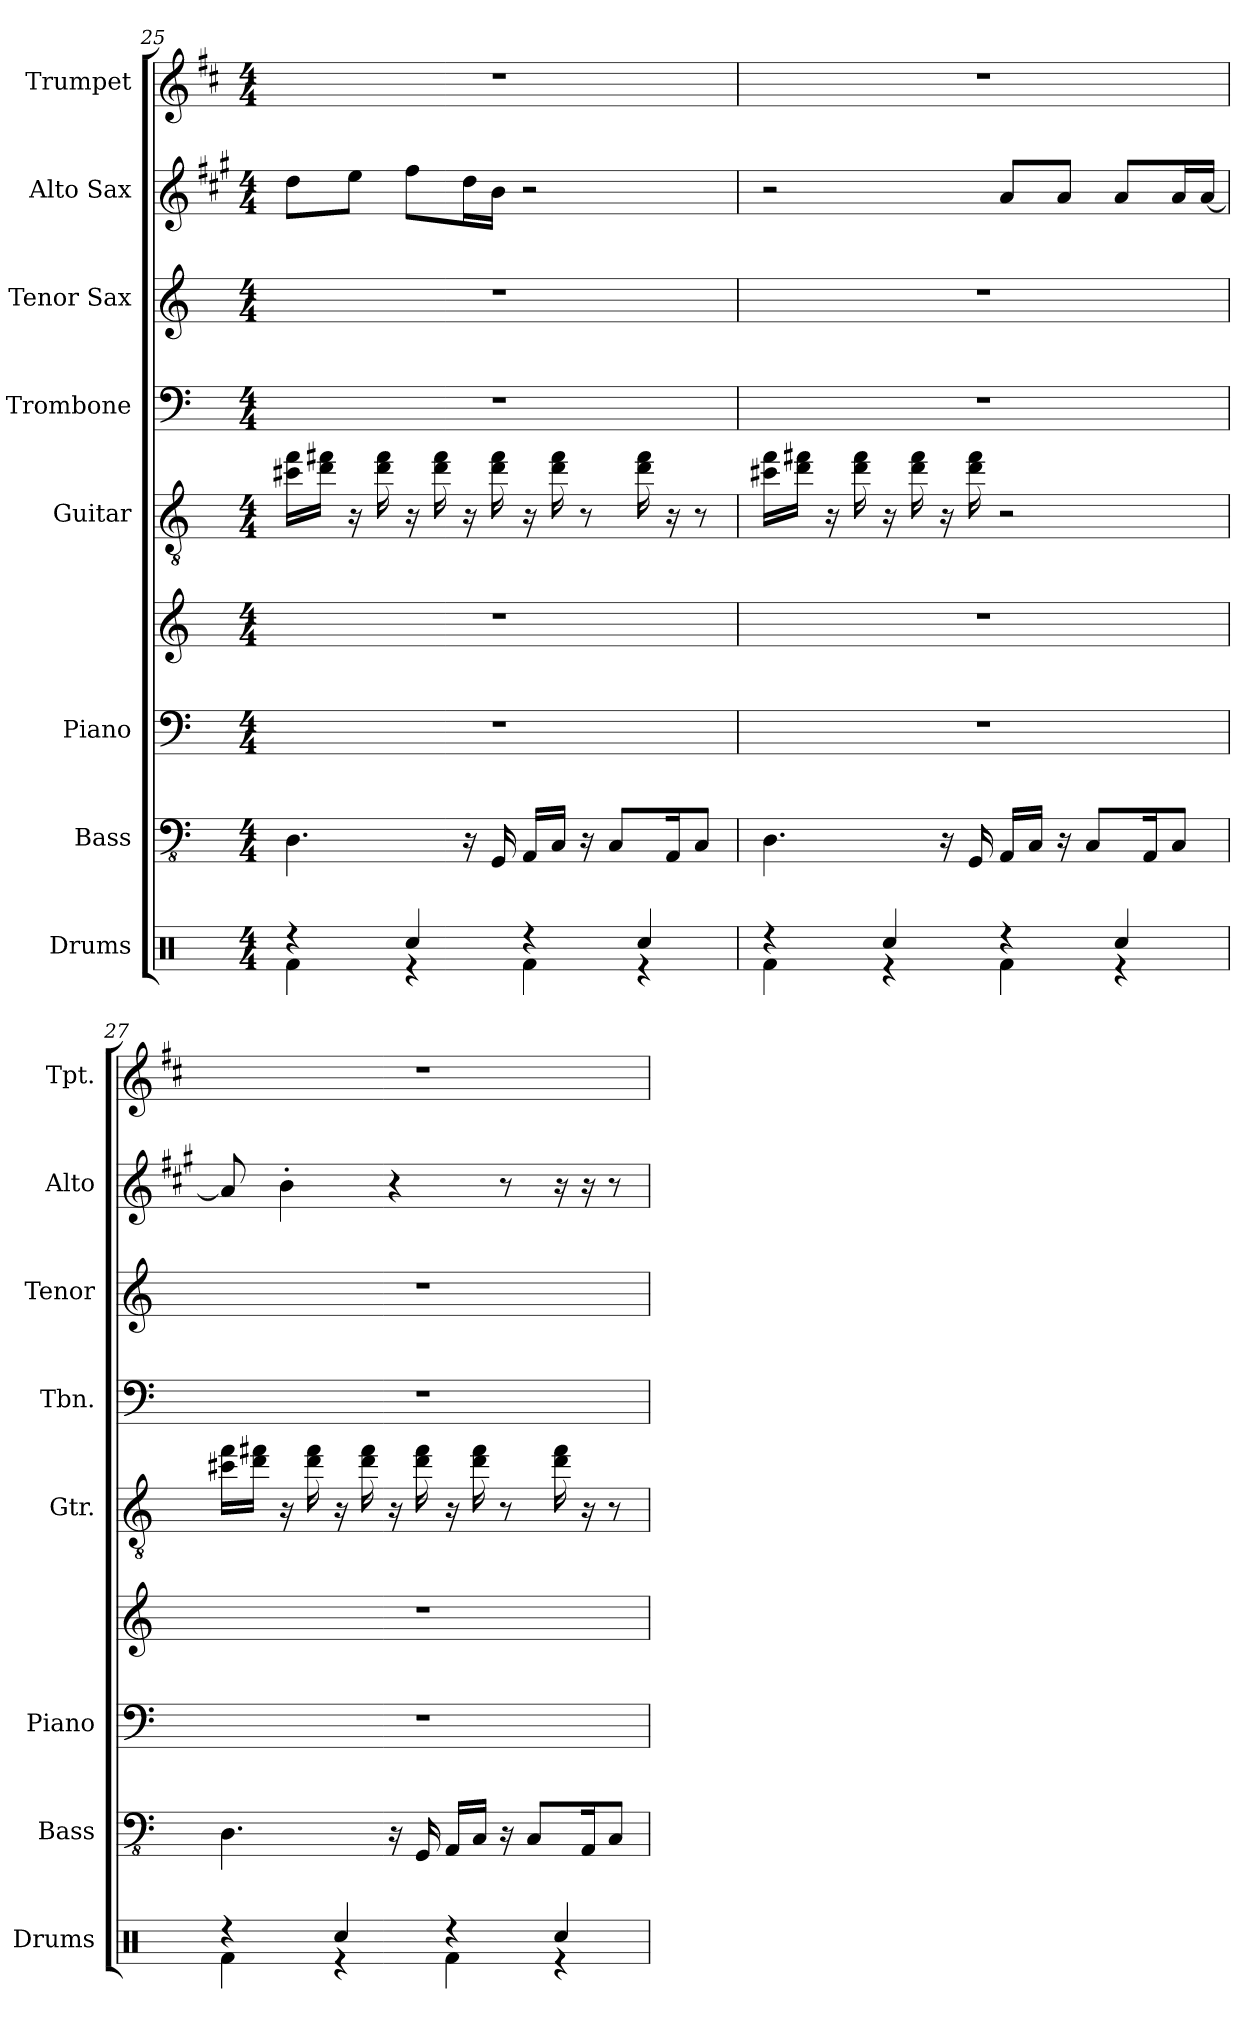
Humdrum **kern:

**kern	**kern	**kern	**kern	**kern	**kern	**kern	**kern	**kern
*part8	*part7	*part6	*part6	*part5	*part4	*part3	*part2	*part1
*staff9	*staff8	*staff7	*staff6	*staff5	*staff4	*staff3	*staff2	*staff1
*I"Drums	*I"Bass	*I"Piano	*	*I"Guitar	*I"Trombone	*I"Tenor Sax	*I"Alto Sax	*I"Trumpet
*I'Drums	*I'Bass	*I'Piano	*	*I'Gtr.	*I'Tbn.	*I'Tenor	*I'Alto	*I'Tpt.
*clefX	*clefFv4	*clefF4	*clefG2	*clefGv2	*clefF4	*clefG2	*clefG2	*clefG2
*	*	*	*	*	*	*ITrd8c14	*ITrd5c9	*ITrd1c2
*k[]	*k[]	*k[]	*k[]	*k[]	*k[]	*k[]	*k[]	*k[]
*M4/4	*M4/4	*M4/4	*M4/4	*M4/4	*M4/4	*M4/4	*M4/4	*M4/4
=25	=25	=25	=25	=25	=25	=25	=25	=25
*^	*	*	*	*	*	*	*	*
4r	4Rf\	4.DD\	1r	1r	16cc#X\ 16ff\LL	1r	1r	8f\L	1r
.	.	.	.	.	16dd\ 16ff#X\JJ	.	.	.	.
.	.	.	.	.	16r	.	.	8g\J	.
.	.	.	.	.	16dd\ 16ff#\	.	.	.	.
4Rcc/	4r	.	.	.	16r	.	.	8a\L	.
.	.	.	.	.	16dd\ 16ff#\	.	.	.	.
.	.	16r	.	.	16r	.	.	16f\L	.
.	.	16GGG/	.	.	16dd\ 16ff#\	.	.	16d\JJ	.
4r	4Rf\	16AAA/LL	.	.	16r	.	.	2r	.
.	.	16CC/JJ	.	.	16dd\ 16ff#\	.	.	.	.
.	.	16r	.	.	8r	.	.	.	.
.	.	8CC/L	.	.	.	.	.	.	.
4Rcc/	4r	.	.	.	16dd\ 16ff#\	.	.	.	.
.	.	16AAA/K	.	.	16r	.	.	.	.
.	.	8CC/J	.	.	8r	.	.	.	.
!!LO:PB:g=z
=26	=26	=26	=26	=26	=26	=26	=26	=26	=26
4r	4Rf\	4.DD\	1r	1r	16cc#X\ 16ff\LL	1r	1r	2r	1r
.	.	.	.	.	16dd\ 16ff#X\JJ	.	.	.	.
.	.	.	.	.	16r	.	.	.	.
.	.	.	.	.	16dd\ 16ff#\	.	.	.	.
4Rcc/	4r	.	.	.	16r	.	.	.	.
.	.	.	.	.	16dd\ 16ff#\	.	.	.	.
.	.	16r	.	.	16r	.	.	.	.
.	.	16GGG/	.	.	16dd\ 16ff#\	.	.	.	.
4r	4Rf\	16AAA/LL	.	.	2r	.	.	8c/L	.
.	.	16CC/JJ	.	.	.	.	.	.	.
.	.	16r	.	.	.	.	.	8c/J	.
.	.	8CC/L	.	.	.	.	.	.	.
4Rcc/	4r	.	.	.	.	.	.	8c/L	.
.	.	16AAA/K	.	.	.	.	.	.	.
.	.	8CC/J	.	.	.	.	.	16c/L	.
.	.	.	.	.	.	.	.	[16c/JJ	.
=27	=27	=27	=27	=27	=27	=27	=27	=27	=27
4r	4Rf\	4.DD\	1r	1r	16cc#X\ 16ff\LL	1r	1r	8c/]	1r
.	.	.	.	.	16dd\ 16ff#X\JJ	.	.	.	.
.	.	.	.	.	16r	.	.	4d'\	.
.	.	.	.	.	16dd\ 16ff#\	.	.	.	.
4Rcc/	4r	.	.	.	16r	.	.	.	.
.	.	.	.	.	16dd\ 16ff#\	.	.	.	.
.	.	16r	.	.	16r	.	.	4r	.
.	.	16GGG/	.	.	16dd\ 16ff#\	.	.	.	.
4r	4Rf\	16AAA/LL	.	.	16r	.	.	.	.
.	.	16CC/JJ	.	.	16dd\ 16ff#\	.	.	.	.
.	.	16r	.	.	8r	.	.	8r	.
.	.	8CC/L	.	.	.	.	.	.	.
4Rcc/	4r	.	.	.	16dd\ 16ff#\	.	.	16r	.
.	.	16AAA/K	.	.	16r	.	.	16r	.
.	.	8CC/J	.	.	8r	.	.	8r	.
*v	*v	*	*	*	*	*	*	*	*
=	=	=	=	=	=	=	=	=
*-	*-	*-	*-	*-	*-	*-	*-	*-
